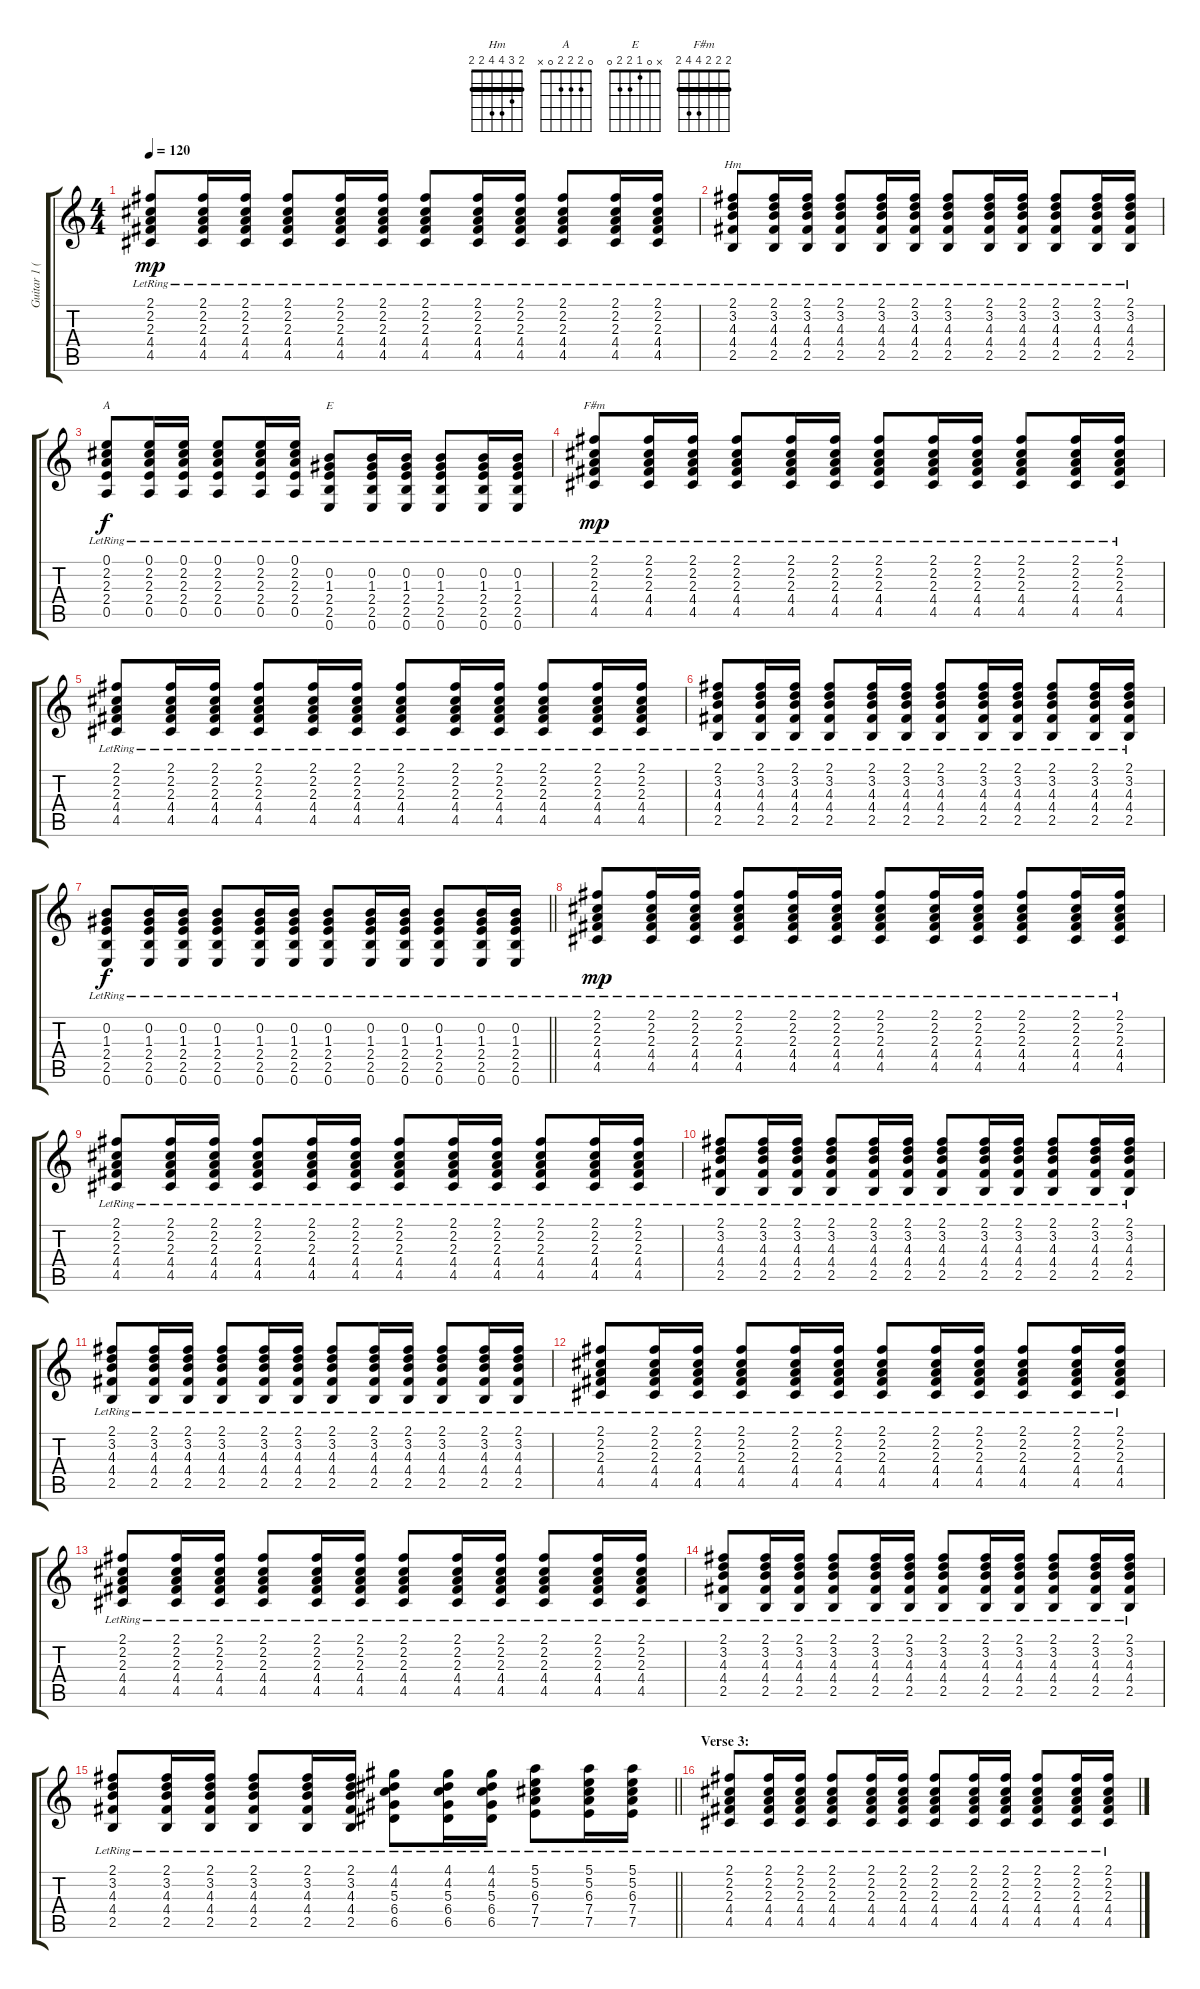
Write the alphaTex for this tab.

\track ("Guitar 1 (Rhythm)" "Guitar 1 (") {instrument acousticguitarsteel}
\staff {score tabs}
\tuning (E4 B3 G3 D3 A2 E2) {hide}
\chord ("Hm" 2 3 4 4 2 2) {barre 2}
\chord ("A" 0 2 2 2 0 x)
\chord ("E" x 0 1 2 2 0)
\chord ("F#m" 2 2 2 4 4 2) {barre 2}
\ts (4 4)
\tempo 120
\clef g2
\ks c
(2.1{lr} 2.2{lr} 2.3{lr} 4.4{lr} 4.5{lr}).8{dy mp} (2.1{lr} 2.2{lr} 2.3{lr} 4.4{lr} 4.5{lr}).16 (2.1{lr} 2.2{lr} 2.3{lr} 4.4{lr} 4.5{lr}).16 (2.1{lr} 2.2{lr} 2.3{lr} 4.4{lr} 4.5{lr}).8 (2.1{lr} 2.2{lr} 2.3{lr} 4.4{lr} 4.5{lr}).16 (2.1{lr} 2.2{lr} 2.3{lr} 4.4{lr} 4.5{lr}).16 (2.1{lr} 2.2{lr} 2.3{lr} 4.4{lr} 4.5{lr}).8 (2.1{lr} 2.2{lr} 2.3{lr} 4.4{lr} 4.5{lr}).16 (2.1{lr} 2.2{lr} 2.3{lr} 4.4{lr} 4.5{lr}).16 (2.1{lr} 2.2{lr} 2.3{lr} 4.4{lr} 4.5{lr}).8 (2.1{lr} 2.2{lr} 2.3{lr} 4.4{lr} 4.5{lr}).16 (2.1{lr} 2.2{lr} 2.3{lr} 4.4{lr} 4.5{lr}).16 |
(2.1{lr} 3.2{lr} 4.3{lr} 4.4{lr} 2.5{lr}).8{ch "Hm"} (2.1{lr} 3.2{lr} 4.3{lr} 4.4{lr} 2.5{lr}).16 (2.1{lr} 3.2{lr} 4.3{lr} 4.4{lr} 2.5{lr}).16 (2.1{lr} 3.2{lr} 4.3{lr} 4.4{lr} 2.5{lr}).8 (2.1{lr} 3.2{lr} 4.3{lr} 4.4{lr} 2.5{lr}).16 (2.1{lr} 3.2{lr} 4.3{lr} 4.4{lr} 2.5{lr}).16 (2.1{lr} 3.2{lr} 4.3{lr} 4.4{lr} 2.5{lr}).8 (2.1{lr} 3.2{lr} 4.3{lr} 4.4{lr} 2.5{lr}).16 (2.1{lr} 3.2{lr} 4.3{lr} 4.4{lr} 2.5{lr}).16 (2.1{lr} 3.2{lr} 4.3{lr} 4.4{lr} 2.5{lr}).8 (2.1{lr} 3.2{lr} 4.3{lr} 4.4{lr} 2.5{lr}).16 (2.1{lr} 3.2{lr} 4.3{lr} 4.4{lr} 2.5{lr}).16 |
(0.1{lr} 2.2{lr} 2.3{lr} 2.4{lr} 0.5{lr}).8{ch "A" dy f} (0.1{lr} 2.2{lr} 2.3{lr} 2.4{lr} 0.5{lr}).16 (0.1{lr} 2.2{lr} 2.3{lr} 2.4{lr} 0.5{lr}).16 (0.1{lr} 2.2{lr} 2.3{lr} 2.4{lr} 0.5{lr}).8 (0.1{lr} 2.2{lr} 2.3{lr} 2.4{lr} 0.5{lr}).16 (0.1{lr} 2.2{lr} 2.3{lr} 2.4{lr} 0.5{lr}).16 (0.2{lr} 1.3{lr} 2.4{lr} 2.5{lr} 0.6{lr}).8{ch "E"} (0.2{lr} 1.3{lr} 2.4{lr} 2.5{lr} 0.6{lr}).16 (0.2{lr} 1.3{lr} 2.4{lr} 2.5{lr} 0.6{lr}).16 (0.2{lr} 1.3{lr} 2.4{lr} 2.5{lr} 0.6{lr}).8 (0.2{lr} 1.3{lr} 2.4{lr} 2.5{lr} 0.6{lr}).16 (0.2{lr} 1.3{lr} 2.4{lr} 2.5{lr} 0.6{lr}).16 |
(2.1{lr} 2.2{lr} 2.3{lr} 4.4{lr} 4.5{lr}).8{ch "F#m" dy mp} (2.1{lr} 2.2{lr} 2.3{lr} 4.4{lr} 4.5{lr}).16 (2.1{lr} 2.2{lr} 2.3{lr} 4.4{lr} 4.5{lr}).16 (2.1{lr} 2.2{lr} 2.3{lr} 4.4{lr} 4.5{lr}).8 (2.1{lr} 2.2{lr} 2.3{lr} 4.4{lr} 4.5{lr}).16 (2.1{lr} 2.2{lr} 2.3{lr} 4.4{lr} 4.5{lr}).16 (2.1{lr} 2.2{lr} 2.3{lr} 4.4{lr} 4.5{lr}).8 (2.1{lr} 2.2{lr} 2.3{lr} 4.4{lr} 4.5{lr}).16 (2.1{lr} 2.2{lr} 2.3{lr} 4.4{lr} 4.5{lr}).16 (2.1{lr} 2.2{lr} 2.3{lr} 4.4{lr} 4.5{lr}).8 (2.1{lr} 2.2{lr} 2.3{lr} 4.4{lr} 4.5{lr}).16 (2.1{lr} 2.2{lr} 2.3{lr} 4.4{lr} 4.5{lr}).16 |
(2.1{lr} 2.2{lr} 2.3{lr} 4.4{lr} 4.5{lr}).8 (2.1{lr} 2.2{lr} 2.3{lr} 4.4{lr} 4.5{lr}).16 (2.1{lr} 2.2{lr} 2.3{lr} 4.4{lr} 4.5{lr}).16 (2.1{lr} 2.2{lr} 2.3{lr} 4.4{lr} 4.5{lr}).8 (2.1{lr} 2.2{lr} 2.3{lr} 4.4{lr} 4.5{lr}).16 (2.1{lr} 2.2{lr} 2.3{lr} 4.4{lr} 4.5{lr}).16 (2.1{lr} 2.2{lr} 2.3{lr} 4.4{lr} 4.5{lr}).8 (2.1{lr} 2.2{lr} 2.3{lr} 4.4{lr} 4.5{lr}).16 (2.1{lr} 2.2{lr} 2.3{lr} 4.4{lr} 4.5{lr}).16 (2.1{lr} 2.2{lr} 2.3{lr} 4.4{lr} 4.5{lr}).8 (2.1{lr} 2.2{lr} 2.3{lr} 4.4{lr} 4.5{lr}).16 (2.1{lr} 2.2{lr} 2.3{lr} 4.4{lr} 4.5{lr}).16 |
(2.1{lr} 3.2{lr} 4.3{lr} 4.4{lr} 2.5{lr}).8 (2.1{lr} 3.2{lr} 4.3{lr} 4.4{lr} 2.5{lr}).16 (2.1{lr} 3.2{lr} 4.3{lr} 4.4{lr} 2.5{lr}).16 (2.1{lr} 3.2{lr} 4.3{lr} 4.4{lr} 2.5{lr}).8 (2.1{lr} 3.2{lr} 4.3{lr} 4.4{lr} 2.5{lr}).16 (2.1{lr} 3.2{lr} 4.3{lr} 4.4{lr} 2.5{lr}).16 (2.1{lr} 3.2{lr} 4.3{lr} 4.4{lr} 2.5{lr}).8 (2.1{lr} 3.2{lr} 4.3{lr} 4.4{lr} 2.5{lr}).16 (2.1{lr} 3.2{lr} 4.3{lr} 4.4{lr} 2.5{lr}).16 (2.1{lr} 3.2{lr} 4.3{lr} 4.4{lr} 2.5{lr}).8 (2.1{lr} 3.2{lr} 4.3{lr} 4.4{lr} 2.5{lr}).16 (2.1{lr} 3.2{lr} 4.3{lr} 4.4{lr} 2.5{lr}).16 |
\barLineRight lightlight
(0.2{lr} 1.3{lr} 2.4{lr} 2.5{lr} 0.6{lr}).8{dy f} (0.2{lr} 1.3{lr} 2.4{lr} 2.5{lr} 0.6{lr}).16 (0.2{lr} 1.3{lr} 2.4{lr} 2.5{lr} 0.6{lr}).16 (0.2{lr} 1.3{lr} 2.4{lr} 2.5{lr} 0.6{lr}).8 (0.2{lr} 1.3{lr} 2.4{lr} 2.5{lr} 0.6{lr}).16 (0.2{lr} 1.3{lr} 2.4{lr} 2.5{lr} 0.6{lr}).16 (0.2{lr} 1.3{lr} 2.4{lr} 2.5{lr} 0.6{lr}).8 (0.2{lr} 1.3{lr} 2.4{lr} 2.5{lr} 0.6{lr}).16 (0.2{lr} 1.3{lr} 2.4{lr} 2.5{lr} 0.6{lr}).16 (0.2{lr} 1.3{lr} 2.4{lr} 2.5{lr} 0.6{lr}).8 (0.2{lr} 1.3{lr} 2.4{lr} 2.5{lr} 0.6{lr}).16 (0.2{lr} 1.3{lr} 2.4{lr} 2.5{lr} 0.6{lr}).16 |
(2.1{lr} 2.2{lr} 2.3{lr} 4.4{lr} 4.5{lr}).8{dy mp} (2.1{lr} 2.2{lr} 2.3{lr} 4.4{lr} 4.5{lr}).16 (2.1{lr} 2.2{lr} 2.3{lr} 4.4{lr} 4.5{lr}).16 (2.1{lr} 2.2{lr} 2.3{lr} 4.4{lr} 4.5{lr}).8 (2.1{lr} 2.2{lr} 2.3{lr} 4.4{lr} 4.5{lr}).16 (2.1{lr} 2.2{lr} 2.3{lr} 4.4{lr} 4.5{lr}).16 (2.1{lr} 2.2{lr} 2.3{lr} 4.4{lr} 4.5{lr}).8 (2.1{lr} 2.2{lr} 2.3{lr} 4.4{lr} 4.5{lr}).16 (2.1{lr} 2.2{lr} 2.3{lr} 4.4{lr} 4.5{lr}).16 (2.1{lr} 2.2{lr} 2.3{lr} 4.4{lr} 4.5{lr}).8 (2.1{lr} 2.2{lr} 2.3{lr} 4.4{lr} 4.5{lr}).16 (2.1{lr} 2.2{lr} 2.3{lr} 4.4{lr} 4.5{lr}).16 |
(2.1{lr} 2.2{lr} 2.3{lr} 4.4{lr} 4.5{lr}).8 (2.1{lr} 2.2{lr} 2.3{lr} 4.4{lr} 4.5{lr}).16 (2.1{lr} 2.2{lr} 2.3{lr} 4.4{lr} 4.5{lr}).16 (2.1{lr} 2.2{lr} 2.3{lr} 4.4{lr} 4.5{lr}).8 (2.1{lr} 2.2{lr} 2.3{lr} 4.4{lr} 4.5{lr}).16 (2.1{lr} 2.2{lr} 2.3{lr} 4.4{lr} 4.5{lr}).16 (2.1{lr} 2.2{lr} 2.3{lr} 4.4{lr} 4.5{lr}).8 (2.1{lr} 2.2{lr} 2.3{lr} 4.4{lr} 4.5{lr}).16 (2.1{lr} 2.2{lr} 2.3{lr} 4.4{lr} 4.5{lr}).16 (2.1{lr} 2.2{lr} 2.3{lr} 4.4{lr} 4.5{lr}).8 (2.1{lr} 2.2{lr} 2.3{lr} 4.4{lr} 4.5{lr}).16 (2.1{lr} 2.2{lr} 2.3{lr} 4.4{lr} 4.5{lr}).16 |
(2.1{lr} 3.2{lr} 4.3{lr} 4.4{lr} 2.5{lr}).8 (2.1{lr} 3.2{lr} 4.3{lr} 4.4{lr} 2.5{lr}).16 (2.1{lr} 3.2{lr} 4.3{lr} 4.4{lr} 2.5{lr}).16 (2.1{lr} 3.2{lr} 4.3{lr} 4.4{lr} 2.5{lr}).8 (2.1{lr} 3.2{lr} 4.3{lr} 4.4{lr} 2.5{lr}).16 (2.1{lr} 3.2{lr} 4.3{lr} 4.4{lr} 2.5{lr}).16 (2.1{lr} 3.2{lr} 4.3{lr} 4.4{lr} 2.5{lr}).8 (2.1{lr} 3.2{lr} 4.3{lr} 4.4{lr} 2.5{lr}).16 (2.1{lr} 3.2{lr} 4.3{lr} 4.4{lr} 2.5{lr}).16 (2.1{lr} 3.2{lr} 4.3{lr} 4.4{lr} 2.5{lr}).8 (2.1{lr} 3.2{lr} 4.3{lr} 4.4{lr} 2.5{lr}).16 (2.1{lr} 3.2{lr} 4.3{lr} 4.4{lr} 2.5{lr}).16 |
(2.1{lr} 3.2{lr} 4.3{lr} 4.4{lr} 2.5{lr}).8 (2.1{lr} 3.2{lr} 4.3{lr} 4.4{lr} 2.5{lr}).16 (2.1{lr} 3.2{lr} 4.3{lr} 4.4{lr} 2.5{lr}).16 (2.1{lr} 3.2{lr} 4.3{lr} 4.4{lr} 2.5{lr}).8 (2.1{lr} 3.2{lr} 4.3{lr} 4.4{lr} 2.5{lr}).16 (2.1{lr} 3.2{lr} 4.3{lr} 4.4{lr} 2.5{lr}).16 (2.1{lr} 3.2{lr} 4.3{lr} 4.4{lr} 2.5{lr}).8 (2.1{lr} 3.2{lr} 4.3{lr} 4.4{lr} 2.5{lr}).16 (2.1{lr} 3.2{lr} 4.3{lr} 4.4{lr} 2.5{lr}).16 (2.1{lr} 3.2{lr} 4.3{lr} 4.4{lr} 2.5{lr}).8 (2.1{lr} 3.2{lr} 4.3{lr} 4.4{lr} 2.5{lr}).16 (2.1{lr} 3.2{lr} 4.3{lr} 4.4{lr} 2.5{lr}).16 |
(2.1{lr} 2.2{lr} 2.3{lr} 4.4{lr} 4.5{lr}).8 (2.1{lr} 2.2{lr} 2.3{lr} 4.4{lr} 4.5{lr}).16 (2.1{lr} 2.2{lr} 2.3{lr} 4.4{lr} 4.5{lr}).16 (2.1{lr} 2.2{lr} 2.3{lr} 4.4{lr} 4.5{lr}).8 (2.1{lr} 2.2{lr} 2.3{lr} 4.4{lr} 4.5{lr}).16 (2.1{lr} 2.2{lr} 2.3{lr} 4.4{lr} 4.5{lr}).16 (2.1{lr} 2.2{lr} 2.3{lr} 4.4{lr} 4.5{lr}).8 (2.1{lr} 2.2{lr} 2.3{lr} 4.4{lr} 4.5{lr}).16 (2.1{lr} 2.2{lr} 2.3{lr} 4.4{lr} 4.5{lr}).16 (2.1{lr} 2.2{lr} 2.3{lr} 4.4{lr} 4.5{lr}).8 (2.1{lr} 2.2{lr} 2.3{lr} 4.4{lr} 4.5{lr}).16 (2.1{lr} 2.2{lr} 2.3{lr} 4.4{lr} 4.5{lr}).16 |
(2.1{lr} 2.2{lr} 2.3{lr} 4.4{lr} 4.5{lr}).8 (2.1{lr} 2.2{lr} 2.3{lr} 4.4{lr} 4.5{lr}).16 (2.1{lr} 2.2{lr} 2.3{lr} 4.4{lr} 4.5{lr}).16 (2.1{lr} 2.2{lr} 2.3{lr} 4.4{lr} 4.5{lr}).8 (2.1{lr} 2.2{lr} 2.3{lr} 4.4{lr} 4.5{lr}).16 (2.1{lr} 2.2{lr} 2.3{lr} 4.4{lr} 4.5{lr}).16 (2.1{lr} 2.2{lr} 2.3{lr} 4.4{lr} 4.5{lr}).8 (2.1{lr} 2.2{lr} 2.3{lr} 4.4{lr} 4.5{lr}).16 (2.1{lr} 2.2{lr} 2.3{lr} 4.4{lr} 4.5{lr}).16 (2.1{lr} 2.2{lr} 2.3{lr} 4.4{lr} 4.5{lr}).8 (2.1{lr} 2.2{lr} 2.3{lr} 4.4{lr} 4.5{lr}).16 (2.1{lr} 2.2{lr} 2.3{lr} 4.4{lr} 4.5{lr}).16 |
(2.1{lr} 3.2{lr} 4.3{lr} 4.4{lr} 2.5{lr}).8 (2.1{lr} 3.2{lr} 4.3{lr} 4.4{lr} 2.5{lr}).16 (2.1{lr} 3.2{lr} 4.3{lr} 4.4{lr} 2.5{lr}).16 (2.1{lr} 3.2{lr} 4.3{lr} 4.4{lr} 2.5{lr}).8 (2.1{lr} 3.2{lr} 4.3{lr} 4.4{lr} 2.5{lr}).16 (2.1{lr} 3.2{lr} 4.3{lr} 4.4{lr} 2.5{lr}).16 (2.1{lr} 3.2{lr} 4.3{lr} 4.4{lr} 2.5{lr}).8 (2.1{lr} 3.2{lr} 4.3{lr} 4.4{lr} 2.5{lr}).16 (2.1{lr} 3.2{lr} 4.3{lr} 4.4{lr} 2.5{lr}).16 (2.1{lr} 3.2{lr} 4.3{lr} 4.4{lr} 2.5{lr}).8 (2.1{lr} 3.2{lr} 4.3{lr} 4.4{lr} 2.5{lr}).16 (2.1{lr} 3.2{lr} 4.3{lr} 4.4{lr} 2.5{lr}).16 |
\barLineRight lightlight
(2.1{lr} 3.2{lr} 4.3{lr} 4.4{lr} 2.5{lr}).8 (2.1{lr} 3.2{lr} 4.3{lr} 4.4{lr} 2.5{lr}).16 (2.1{lr} 3.2{lr} 4.3{lr} 4.4{lr} 2.5{lr}).16 (2.1{lr} 3.2{lr} 4.3{lr} 4.4{lr} 2.5{lr}).8 (2.1{lr} 3.2{lr} 4.3{lr} 4.4{lr} 2.5{lr}).16 (2.1{lr} 3.2{lr} 4.3{lr} 4.4{lr} 2.5{lr}).16 (4.1{lr} 4.2{lr} 5.3{lr} 6.4{lr} 6.5{lr}).8 (4.1{lr} 4.2{lr} 5.3{lr} 6.4{lr} 6.5{lr}).16 (4.1{lr} 4.2{lr} 5.3{lr} 6.4{lr} 6.5{lr}).16 (5.1{lr} 5.2{lr} 6.3{lr} 7.4{lr} 7.5{lr}).8 (5.1{lr} 5.2{lr} 6.3{lr} 7.4{lr} 7.5{lr}).16 (5.1{lr} 5.2{lr} 6.3{lr} 7.4{lr} 7.5{lr}).16 |
\section ("" "Verse 3:")
(2.1{lr} 2.2{lr} 2.3{lr} 4.4{lr} 4.5{lr}).8 (2.1{lr} 2.2{lr} 2.3{lr} 4.4{lr} 4.5{lr}).16 (2.1{lr} 2.2{lr} 2.3{lr} 4.4{lr} 4.5{lr}).16 (2.1{lr} 2.2{lr} 2.3{lr} 4.4{lr} 4.5{lr}).8 (2.1{lr} 2.2{lr} 2.3{lr} 4.4{lr} 4.5{lr}).16 (2.1{lr} 2.2{lr} 2.3{lr} 4.4{lr} 4.5{lr}).16 (2.1{lr} 2.2{lr} 2.3{lr} 4.4{lr} 4.5{lr}).8 (2.1{lr} 2.2{lr} 2.3{lr} 4.4{lr} 4.5{lr}).16 (2.1{lr} 2.2{lr} 2.3{lr} 4.4{lr} 4.5{lr}).16 (2.1{lr} 2.2{lr} 2.3{lr} 4.4{lr} 4.5{lr}).8 (2.1{lr} 2.2{lr} 2.3{lr} 4.4{lr} 4.5{lr}).16 (2.1{lr} 2.2{lr} 2.3{lr} 4.4{lr} 4.5{lr}).16
